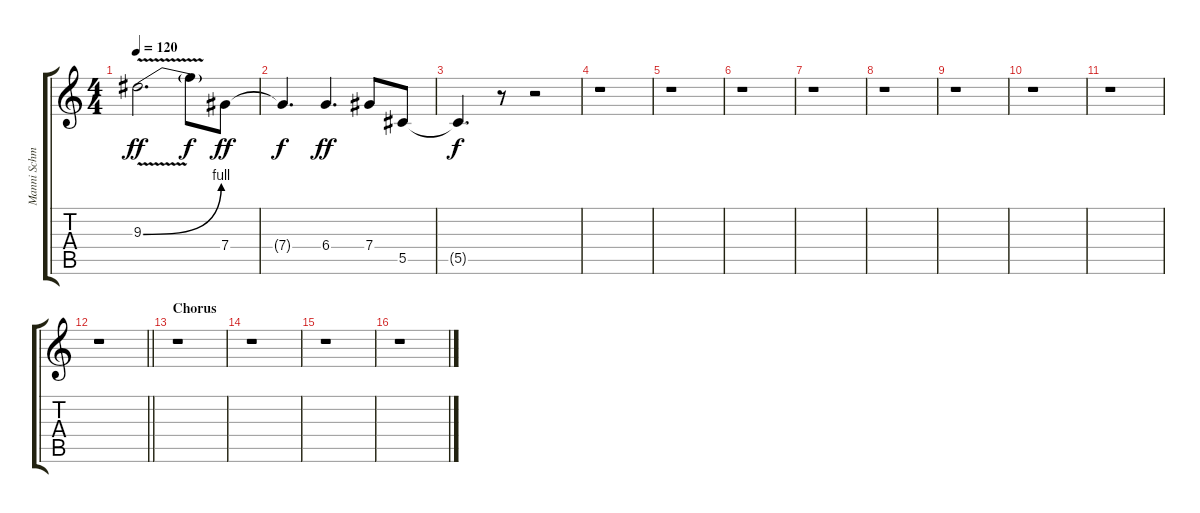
\track ("Manni Schmidt" "Manni Schm") {instrument distortionguitar}
\staff {score tabs}
\tuning (Eb4 Bb3 Gb3 Db3 Ab2 Eb2) {hide}
\ts (4 4)
\tempo 120
\clef g2
\ks c
9.3{be (bend 0 0 60 4) v}.2{d dy ff} 9.3{t}.8{dy f} 7.4.8{dy ff} |
7.4{t}.4{d dy f} 6.4.4{d dy ff} 7.4.8 5.5.8 |
5.5{t}.4{d dy f} r.8 r.2 |
r.1 |
r.1 |
r.1 |
r.1 |
r.1 |
r.1 |
r.1 |
r.1 |
\barLineRight lightlight
r.1 |
\section ("" "Chorus")
r.1 |
r.1 |
r.1 |
r.1
